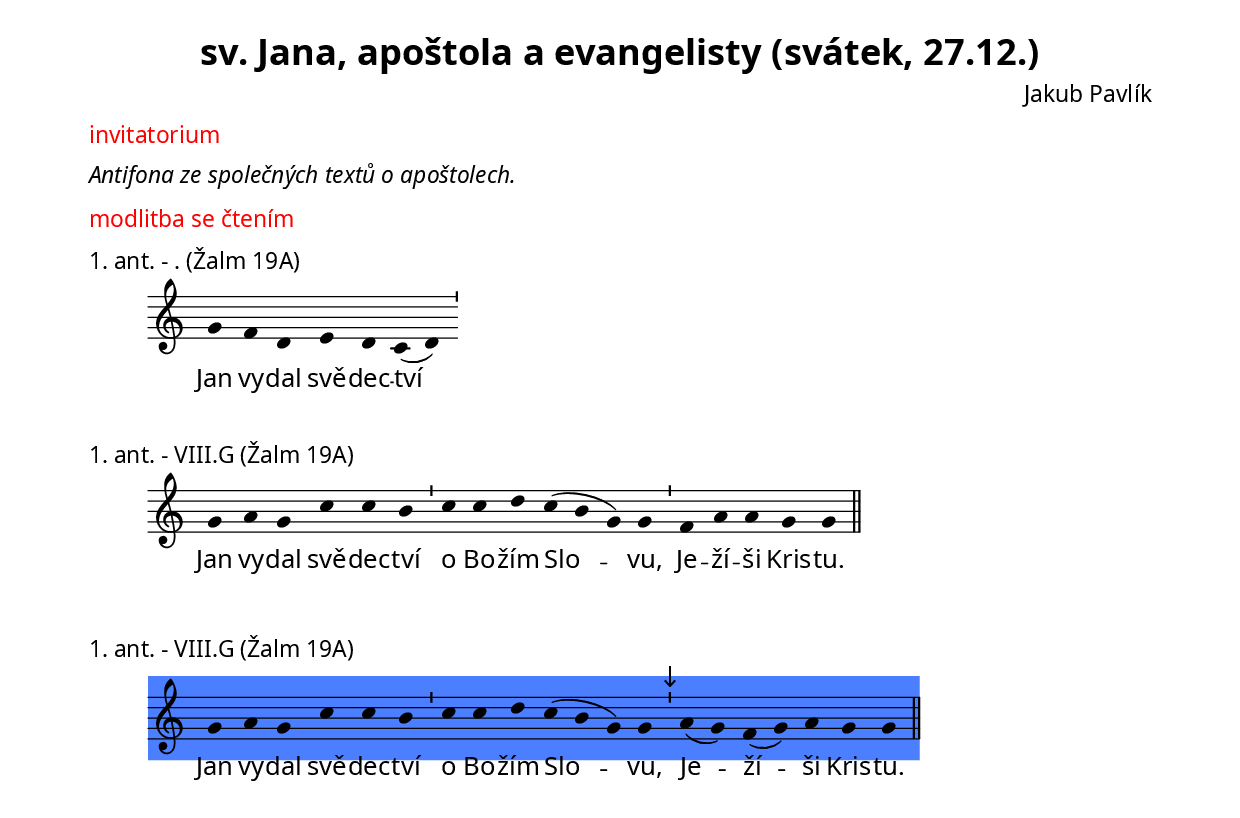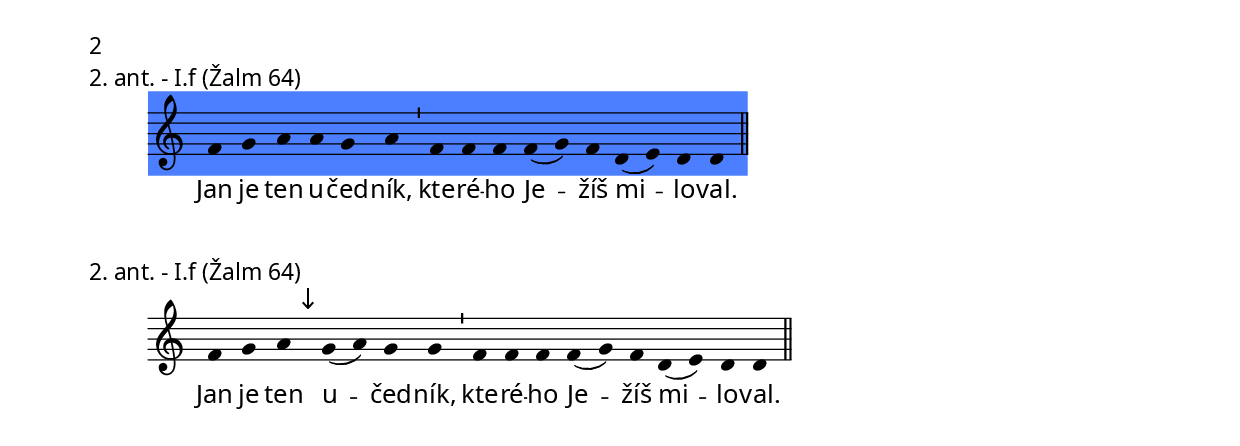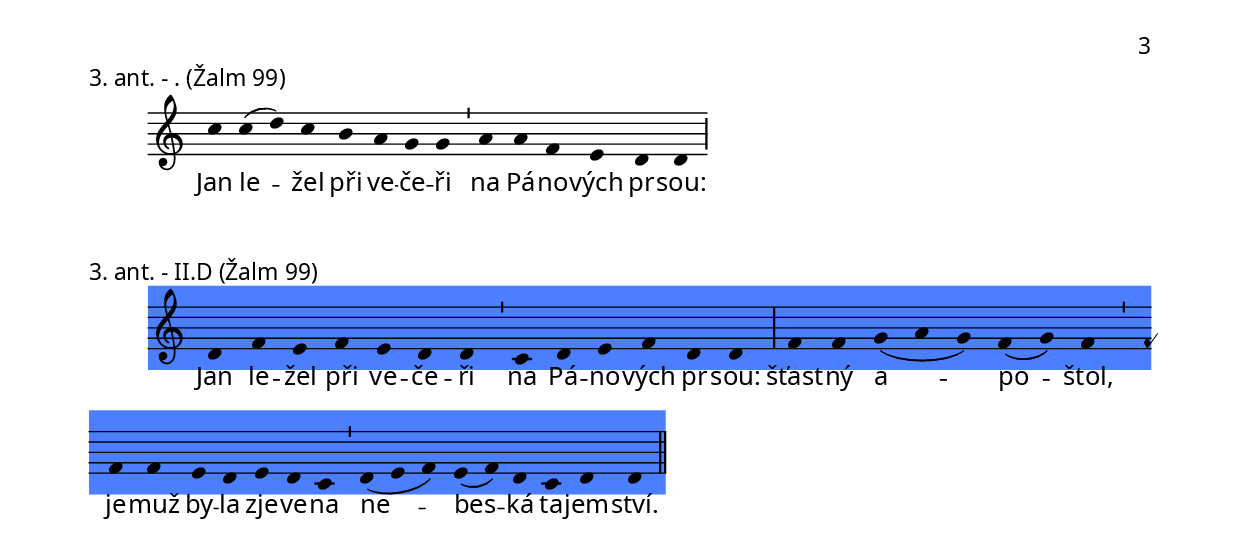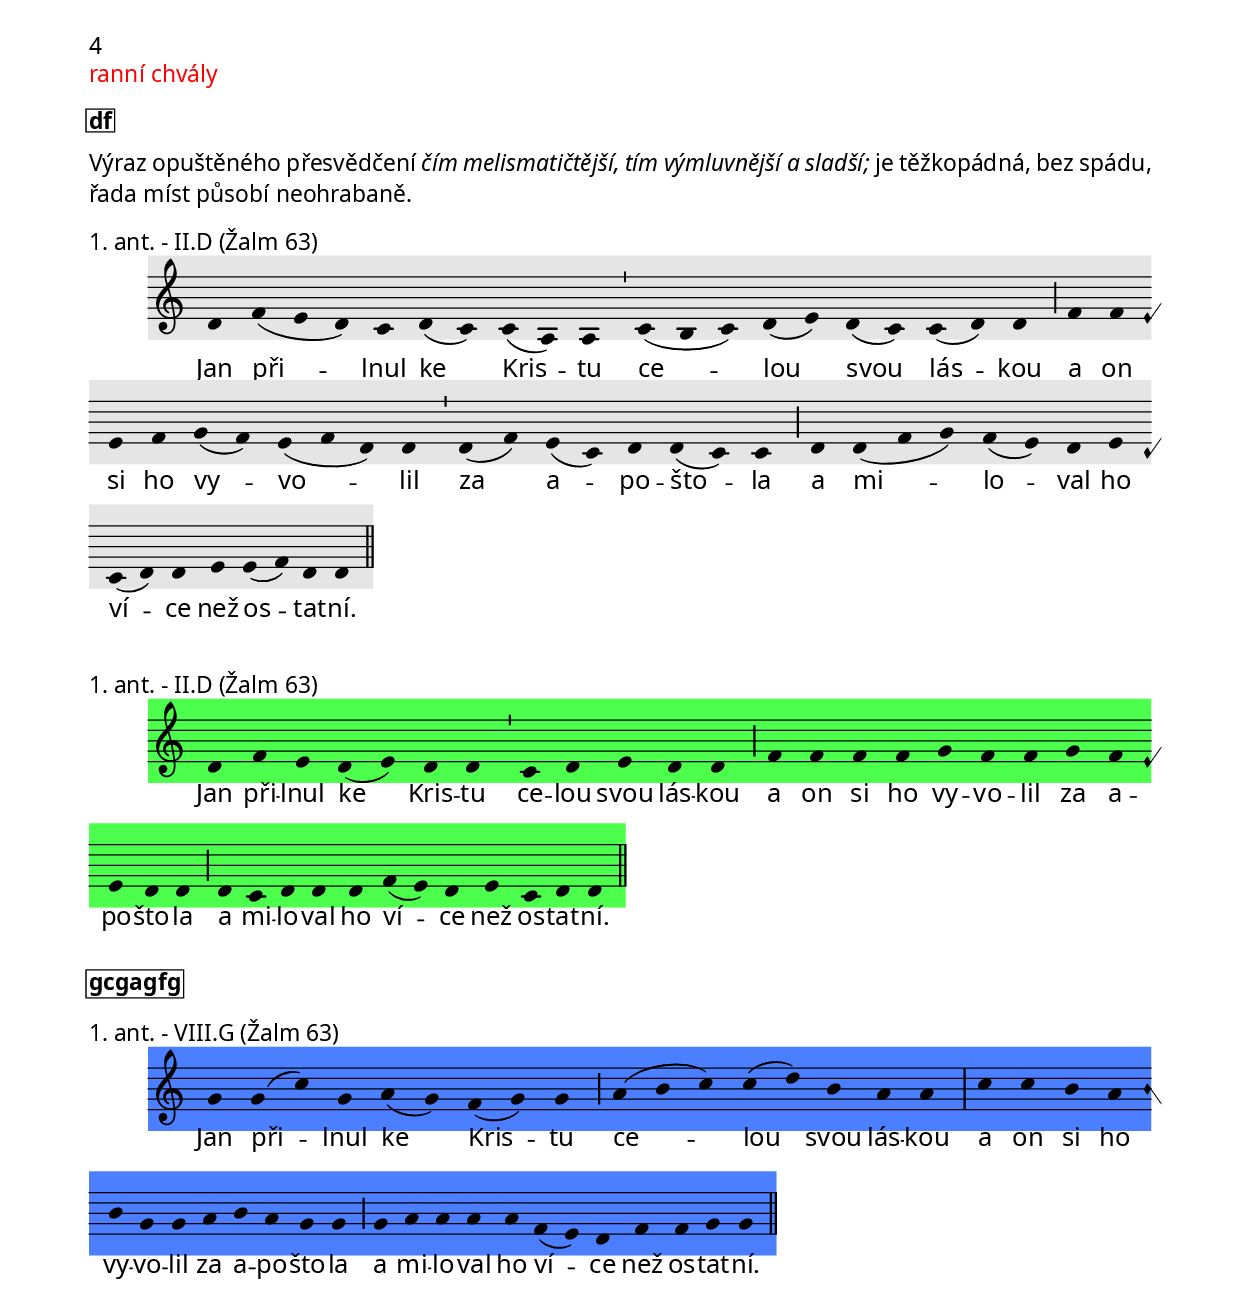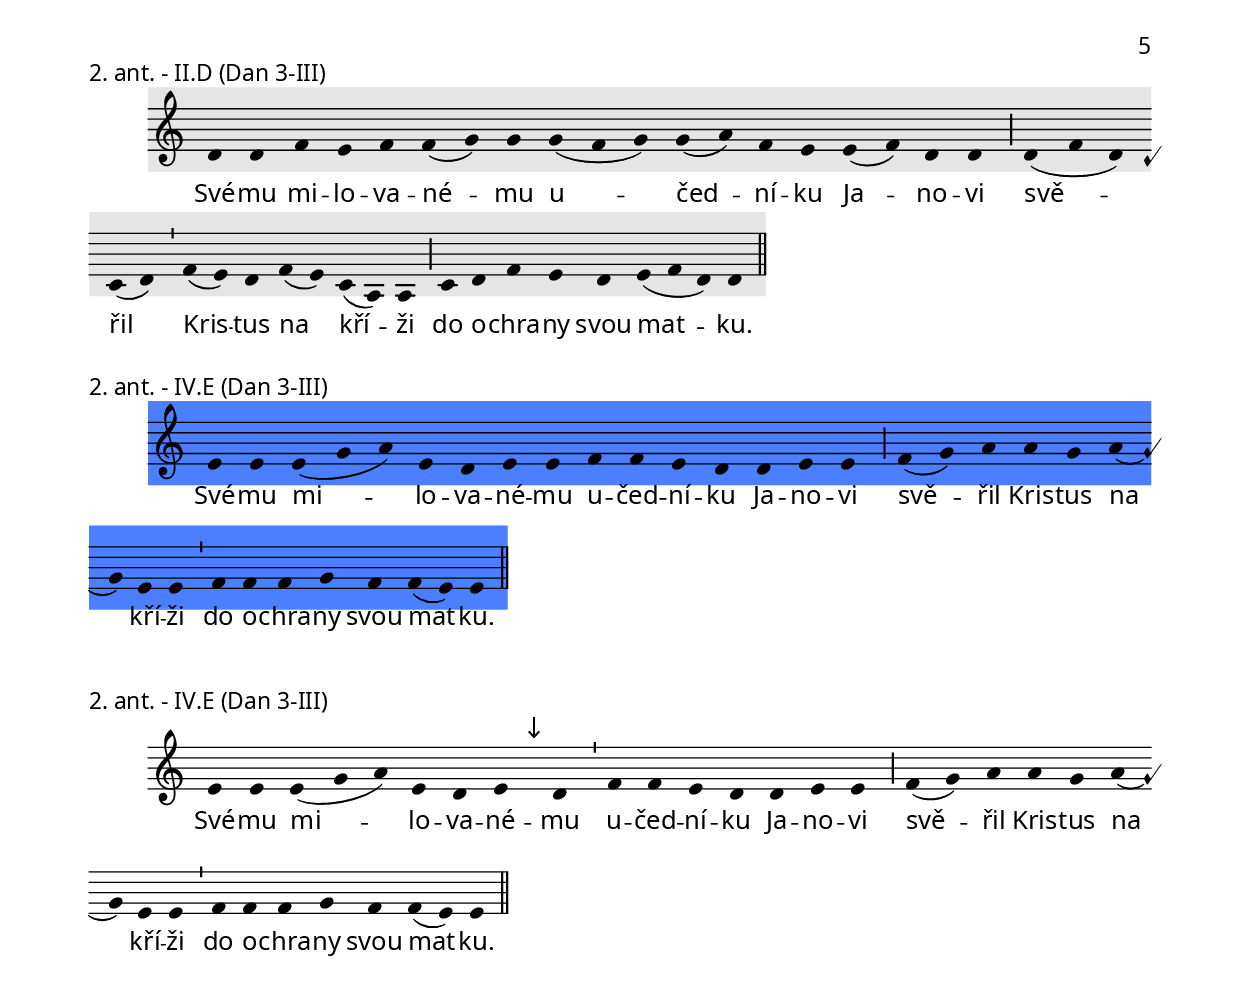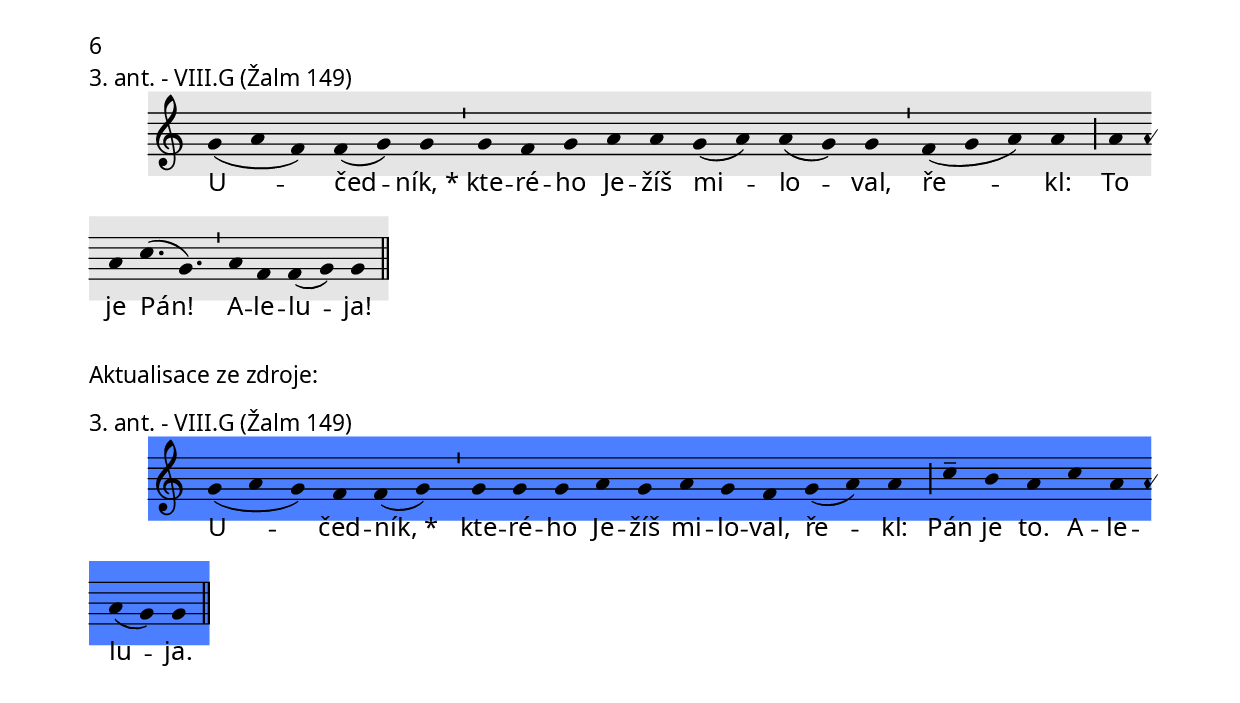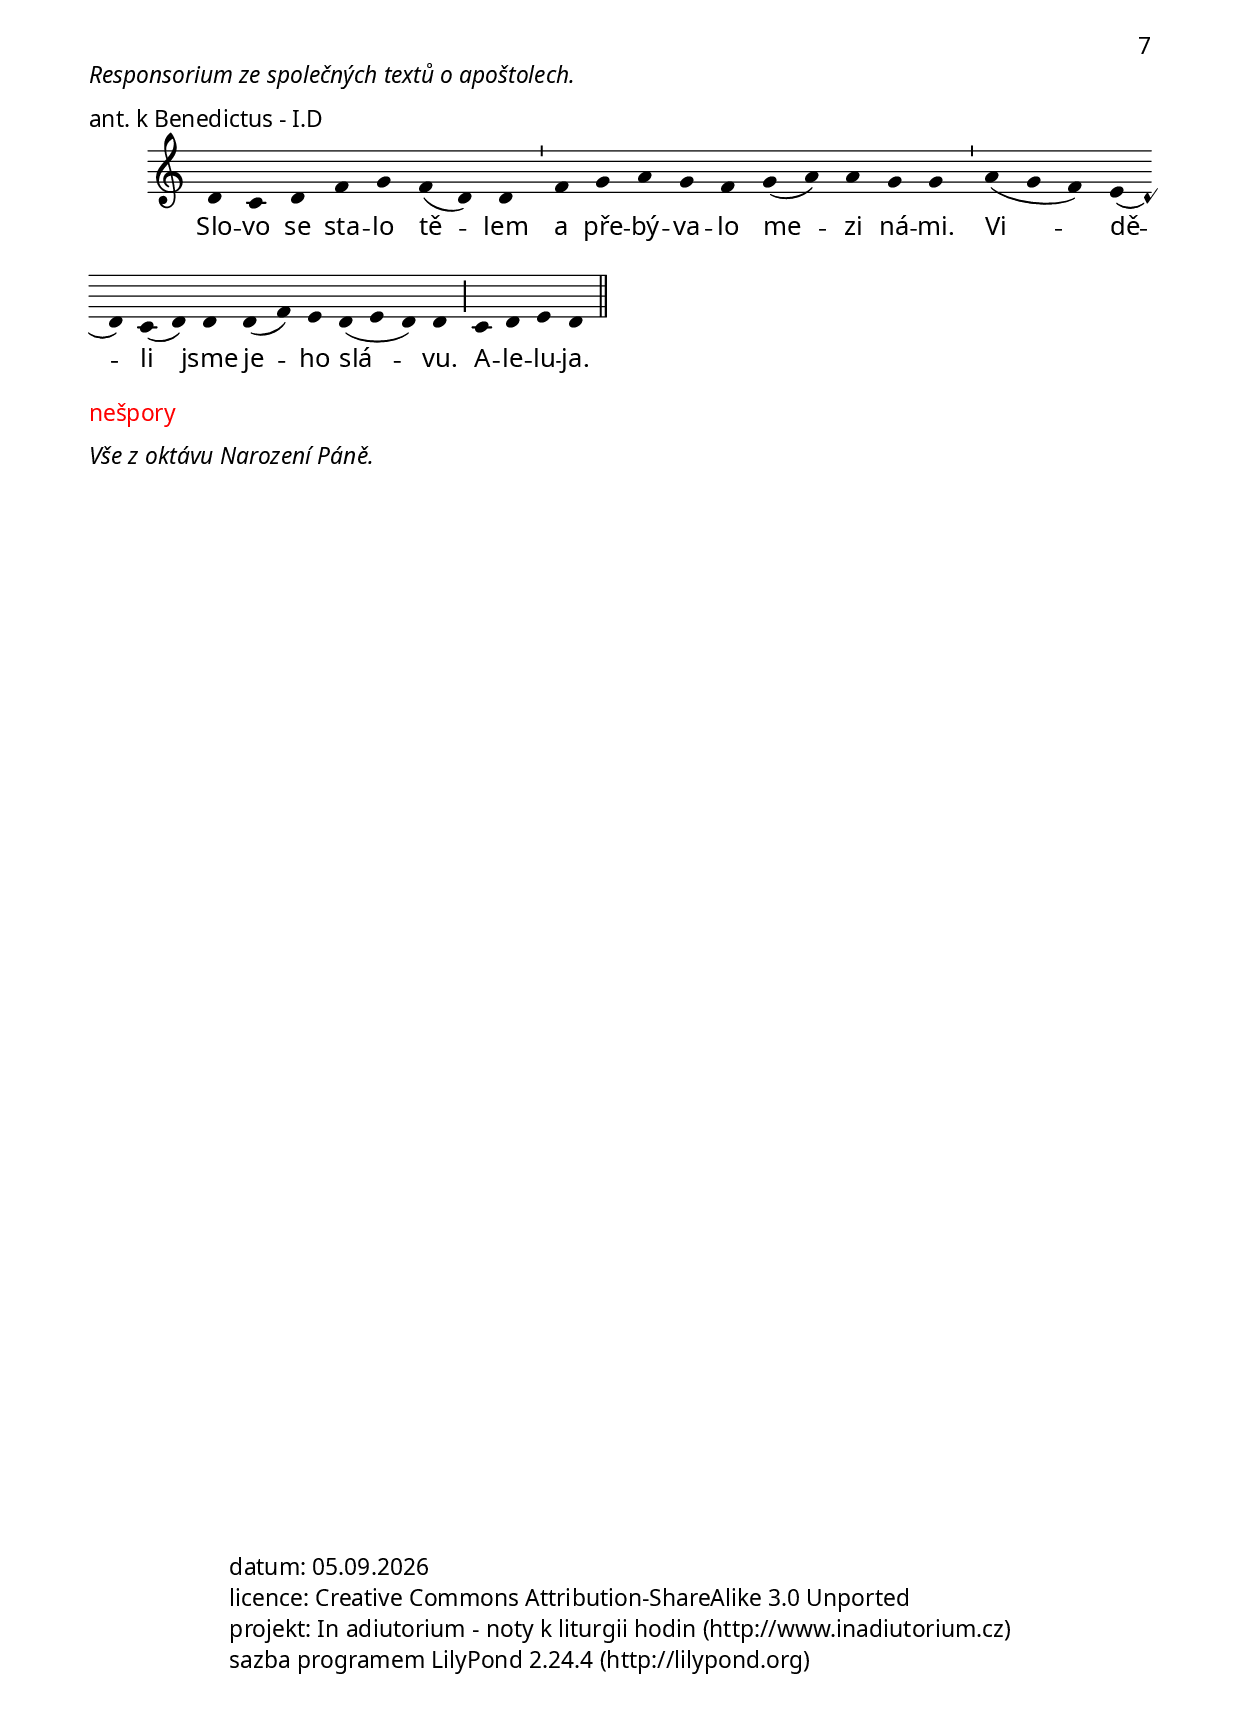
\version "2.15.37"

\header {
  title = "sv. Jana, apoštola a evangelisty (svátek, 27.12.)"
  composer = "Jakub Pavlík"
}

\include "../spolecne.ly"

\markup {\nadpisHodinka {"invitatorium"}}
\markup\italic{Antifona ze společných textů o apoštolech.}

\markup {\nadpisHodinka {"modlitba se čtením"}}

\score {
  \relative c'' {
    \choralniRezim
    g4 f d e d c( d) \barMin

  }
  \addlyrics {
    Jan vy -- dal svě -- dec -- tví
    o Bo -- žím Slo -- vu,
    Je -- ží -- ši Kris -- tu.
  }
  \header {
    quid = "1. ant."
    modus = ""
    differentia = ""
    psalmus = "Žalm 19A"
    id = ""
    piece = \markup {\sestavTitulek}
  }
}

\score {
  \relative c'' {
    \choralniRezim
    g4 a g c c b \barMin
    c c d c( b g) g \barMin
    f a a g g \barFinalis
  }
  \addlyrics {
    Jan vy -- dal svě -- dec -- tví
    o Bo -- žím Slo -- vu,
    Je -- ží -- ši Kris -- tu.
  }
  \header {
    quid = "1. ant."
    modus = "VIII"
    differentia = "G"
    psalmus = "Žalm 19A"
    id = ""
    piece = \markup {\sestavTitulek}
  }
}

\score {
  \relative c'' {
    \zvyraznovacModry
    \choralniRezim
    g4 a g c c b \barMin
    c c d c( b g) g \barMin
    \mark\sipka a( g) f( g) a g g \barFinalis
  }
  \addlyrics {
    Jan vy -- dal svě -- dec -- tví
    o Bo -- žím Slo -- vu,
    Je -- ží -- ši Kris -- tu.
  }
  \header {
    quid = "1. ant."
    modus = "VIII"
    differentia = "G"
    psalmus = "Žalm 19A"
    id = ""
    piece = \markup {\sestavTitulek}
  }
}

\pageBreak

\score {
  \relative c' {
    \zvyraznovacModry
    \choralniRezim
    f4 g a a g a \barMin
    f f f f( g) f d( e) d d \barFinalis
  }
  \addlyrics {
    Jan je ten u -- čed -- ník,
    kte -- ré -- ho Je -- žíš mi -- lo -- val.
  }
  \header {
    quid = "2. ant."
    modus = "I"
    differentia = "f"
    psalmus = "Žalm 64"
    id = ""
    piece = \markup {\sestavTitulek}
  }
}

\score {
  \relative c' {
    \choralniRezim
    f4 g a \mark\sipka g( a) g g \barMin
    f f f f( g) f d( e) d d \barFinalis
  }
  \addlyrics {
    Jan je ten u -- čed -- ník,
    kte -- ré -- ho Je -- žíš mi -- lo -- val.
  }
  \header {
    quid = "2. ant."
    modus = "I"
    differentia = "f"
    psalmus = "Žalm 64"
    id = ""
    piece = \markup {\sestavTitulek}
  }
}

\pageBreak

\score {
  \relative c'' {
    \choralniRezim
    c4 c( d) c b a g g \barMin
    a a f e d d \barMaior

  }
  \addlyrics {
    Jan le -- žel při ve -- če -- ři
    na Pá -- no -- vých pr -- sou:
    šťast -- ný a -- po -- štol,
    je -- muž by -- la zje -- ve -- na ne -- bes -- ká ta -- jem -- ství.
  }
  \header {
    quid = "3. ant."
    modus = ""
    differentia = ""
    psalmus = "Žalm 99"
    id = ""
    piece = \markup {\sestavTitulek}
  }
}

\score {
  \relative c' {
    \zvyraznovacModry
    \choralniRezim
    d4 f e f e d d \barMin
    c d e f d d \barMax
    f f g( a g) f( g) f \barMin
    f f e d e d c \barMin
    d( e f) e( f) d c d d \barFinalis
  }
  \addlyrics {
    Jan le -- žel při ve -- če -- ři
    na Pá -- no -- vých pr -- sou:
    šťast -- ný a -- po -- štol,
    je -- muž by -- la zje -- ve -- na
    ne -- bes -- ká ta -- jem -- ství.
  }
  \header {
    quid = "3. ant."
    modus = "II"
    differentia = "D"
    psalmus = "Žalm 99"
    id = ""
    piece = \markup {\sestavTitulek}
  }
}

\pageBreak

\markup {\nadpisHodinka {"ranní chvály"}}

\markup\nadpisSkupiny df

\markup\justify{
  Výraz opuštěného přesvědčení \italic{čím melismatičtější, tím výmluvnější a sladší;}
  je těžkopádná, bez spádu, řada míst působí neohrabaně.
}

\score {
  \relative c' {
    \zvyraznovacSedy
    \choralniRezim
    d f( e d) c d( c) c( a) a \barMin c( b c) d( e) d( c) c( d) d \barMaior
    f f e f g( f) e( f d) d \barMin d( f) e( c) d d( c) c \barMaior
    d d( f g) f( e) d e c( d) d e e( f) d d \barFinalis
  }
  \addlyrics {
    Jan při -- lnul ke Kris -- tu ce -- lou svou lás -- kou
    a on si ho vy -- vo -- lil za a -- po -- što -- la
    a mi -- lo -- val ho ví -- ce než os -- tat -- ní.
  }
  \header {
    quid = "1. ant."
    modus = "II"
    differentia = "D"
    psalmus = "Žalm 63"
    id = ""
    piece = \markup {\sestavTitulek}
  }
}

\score {
  \relative c' {
    \zvyraznovacZeleny
    \choralniRezim
    d4 f e d( e) d d \barMin c d e d d \barMaior
    f f f f g f f g f e d d \barMaior
    d c d d d f( e) d e c d d \barFinalis
  }
  \addlyrics {
    Jan při -- lnul ke Kris -- tu ce -- lou svou lás -- kou
    a on si ho vy -- vo -- lil za a -- po -- što -- la
    a mi -- lo -- val ho ví -- ce než os -- tat -- ní.
  }
  \header {
    quid = "1. ant."
    modus = "II"
    differentia = "D"
    psalmus = "Žalm 63"
    id = ""
    piece = \markup {\sestavTitulek}
  }
}

\markup\nadpisSkupiny gcgagfg

\score {
  \relative c'' {
    \zvyraznovacModry
    \choralniRezim
    g4 g( c) g a( g) f( g) g \barMaior
    a( b c) c( d) b a a \barMax
    c c b a b g g a b a g g \barMaior
    g a a a a f( e) d f f g g \barFinalis
  }
  \addlyrics {
    Jan při -- lnul ke Kris -- tu
    ce -- lou svou lás -- kou
    a on si ho vy -- vo -- lil za a -- po -- što -- la
    a mi -- lo -- val ho ví -- ce než os -- tat -- ní.
  }
  \header {
    quid = "1. ant."
    modus = "VIII"
    differentia = "G"
    psalmus = "Žalm 63"
    id = ""
    piece = \markup {\sestavTitulek}
  }
}

\pageBreak

\score {
  \relative c' {
    \zvyraznovacSedy
    \choralniRezim
    d4 d f e f f( g) g g( f g) g( a) f e e( f) d d \barMaior
    d( f d) c( d) \barMin f( e) d f( e) c( a) a \barMaior
    c d f e d e( f d) d \barFinalis
  }
  \addlyrics {
    % hrozny text. psychische Farblosigkeit im höchsten Grad
    Své -- mu mi -- lo -- va -- né -- mu u -- čed -- ní -- ku Ja -- no -- vi
    svě -- řil Kris -- tus na kří -- ži
    do o -- chra -- ny svou mat -- ku.
  }
  \header {
    quid = "2. ant."
    modus = "II"
    differentia = "D"
    psalmus = "Dan 3-III"
    id = ""
    piece = \markup {\sestavTitulek}
  }
}

\score {
  \relative c' {
    \zvyraznovacModry
    \choralniRezim
    e4 e e( g a) e d e e f f e d d e e \barMaior
    f( g) a a g a( g) e e \barMin
    f f f g f f( e) e \barFinalis
  }
  \addlyrics {
    Své -- mu mi -- lo -- va -- né -- mu u -- čed -- ní -- ku Ja -- no -- vi
    svě -- řil Kris -- tus na kří -- ži
    do o -- chra -- ny svou mat -- ku.
  }
  \header {
    quid = "2. ant."
    modus = "IV"
    differentia = "E"
    psalmus = "Dan 3-III"
    id = ""
    piece = \markup {\sestavTitulek}
  }
}

\score {
  \relative c' {
    \choralniRezim
    e4 e e( g a) e d e \mark\sipka d \barMin f f e d d e e \barMaior
    f( g) a a g a( g) e e \barMin
    f f f g f f( e) e \barFinalis
  }
  \addlyrics {
    Své -- mu mi -- lo -- va -- né -- mu u -- čed -- ní -- ku Ja -- no -- vi
    svě -- řil Kris -- tus na kří -- ži
    do o -- chra -- ny svou mat -- ku.
  }
  \header {
    quid = "2. ant."
    modus = "IV"
    differentia = "E"
    psalmus = "Dan 3-III"
    id = ""
    piece = \markup {\sestavTitulek}
  }
}

\pageBreak

\score {
  \relative c'' {
    \zvyraznovacSedy
    \choralniRezim
    g4( a f) f( g) g \barMin
    g f g a a g( a) a( g) g \barMin
    f( g a) a \barMaior
    a a c4.( g) \barMin
    a4 f f( g) g \barFinalis
  }
  \addlyrics {
    U -- čed -- ník,_*
    kte -- ré -- ho Je -- žíš mi -- lo -- val,
    ře -- kl:
    To je Pán!
    A -- le -- lu -- ja!
  }
  \header {
    quid = "3. ant."
    modus = "VIII"
    differentia = "G"
    psalmus = "Žalm 149"
    id = ""
    fons = "Velikonoční oktáv, pátek, k Magnificat"
    piece = \markup {\sestavTitulek}
  }
}

\markup{Aktualisace ze zdroje:}

\score {
  \relative c'' {
    \zvyraznovacModry
    \choralniRezim
    g4( a g) f f( g) \barMin
    g g g a g a g f g( a) a \barMaior
    c-- b a
    c a a( g) g \barFinalis
  }
  \addlyrics {
    U -- čed -- ník,_*
    kte -- ré -- ho Je -- žíš mi -- lo -- val, ře -- kl:
    Pán je to.
    A -- le -- lu -- ja.
  }
  \header {
    quid = "3. ant."
    modus = "VIII"
    differentia = "G"
    psalmus = "Žalm 149"
    id = "rch-a3"
    fons = "Velikonoční oktáv, pátek, k Magnificat"
    fial = "velikonoce_velikonocnioktav.ly#pa-mag"
    piece = \markup {\sestavTitulek}
  }
}

\pageBreak

\markup\italic{Responsorium ze společných textů o apoštolech.}

\score {
  \relative c' {
    \choralniRezim
    d4 c d f g f( d) d \barMin
    f g a g f g( a) a g g \barMin
    a( g f) e( d) c( d) d d( f) e d( e d) d \barMaior
    c d e d \barFinalis
  }
  \addlyrics {
    Slo -- vo se sta -- lo tě -- lem
    a pře -- bý -- va -- lo me -- zi ná -- mi.
    Vi -- dě -- li jsme je -- ho slá -- vu.
    A -- le -- lu -- ja.
  }
  \header {
    quid = "ant. k Benedictus"
    modus = "I"
    differentia = "D"
    psalmus = ""
    id = ""
    piece = \markup {\sestavTitulekBezZalmu}
  }
}

\markup {\nadpisHodinka {"nešpory"}}
\markup\italic{Vše z oktávu Narození Páně.}